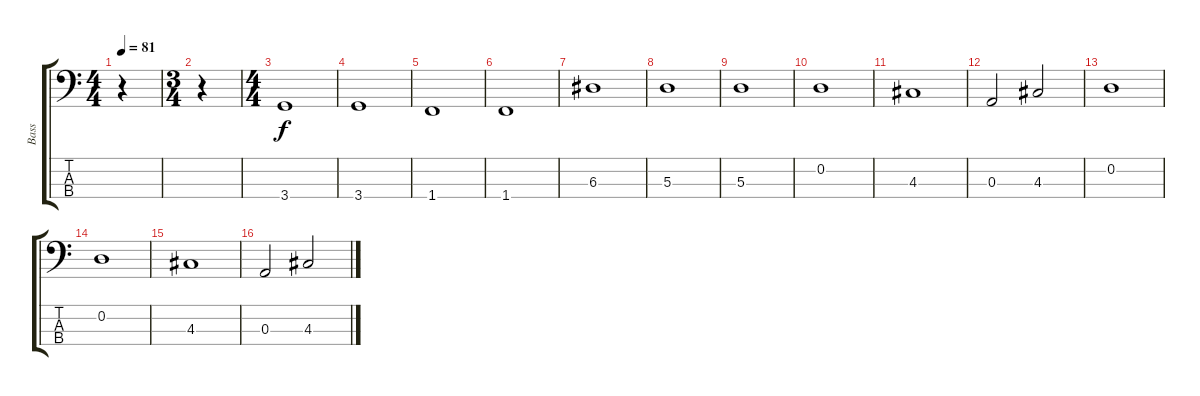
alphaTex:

\track ("Bass" "Bass") {instrument electricbassfinger}
\staff {score tabs}
\tuning (G2 D2 A1 E1) {hide}
\ts (4 4)
\tempo 81
\clef f4
\ks c
r.4{dy f instrument electricbassfinger} |
\ts (3 4)
r.4 |
\ts (4 4)
3.4.1 |
3.4.1 |
1.4.1 |
1.4.1 |
6.3.1 |
5.3.1 |
5.3.1 |
0.2.1 |
4.3.1 |
0.3.2 4.3.2 |
0.2.1 |
0.2.1 |
4.3.1 |
0.3.2 4.3.2
